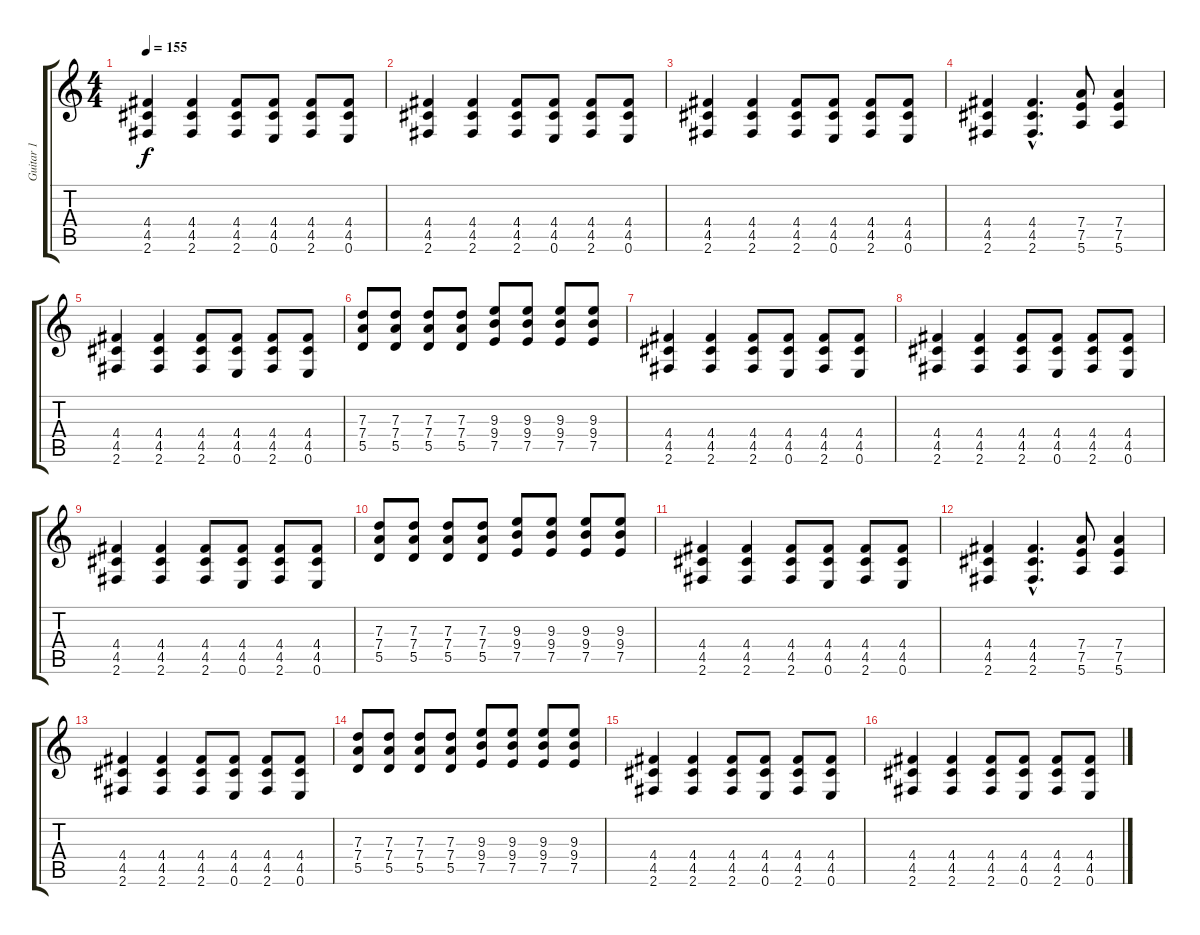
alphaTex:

\track ("Guitar 1" "Guitar 1") {instrument overdrivenguitar}
\staff {score tabs}
\tuning (E4 B3 G3 D3 A2 E2) {hide}
\ts (4 4)
\tempo 155
\clef g2
\ks c
(4.4 4.5 2.6).4{dy f instrument overdrivenguitar} (4.4 4.5 2.6).4 (4.4 4.5 2.6).8 (4.4 4.5 0.6).8 (4.4 4.5 2.6).8 (4.4 4.5 0.6).8 |
(4.4 4.5 2.6).4 (4.4 4.5 2.6).4 (4.4 4.5 2.6).8 (4.4 4.5 0.6).8 (4.4 4.5 2.6).8 (4.4 4.5 0.6).8 |
(4.4 4.5 2.6).4 (4.4 4.5 2.6).4 (4.4 4.5 2.6).8 (4.4 4.5 0.6).8 (4.4 4.5 2.6).8 (4.4 4.5 0.6).8 |
(4.4 4.5 2.6).4 (4.4{hac} 4.5{hac} 2.6{hac}).4{d} (7.4 7.5 5.6).8 (7.4 7.5 5.6).4 |
(4.4 4.5 2.6).4 (4.4 4.5 2.6).4 (4.4 4.5 2.6).8 (4.4 4.5 0.6).8 (4.4 4.5 2.6).8 (4.4 4.5 0.6).8 |
(7.3 7.4 5.5).8 (7.3 7.4 5.5).8 (7.3 7.4 5.5).8 (7.3 7.4 5.5).8 (9.3 9.4 7.5).8 (9.3 9.4 7.5).8 (9.3 9.4 7.5).8 (9.3 9.4 7.5).8 |
(4.4 4.5 2.6).4 (4.4 4.5 2.6).4 (4.4 4.5 2.6).8 (4.4 4.5 0.6).8 (4.4 4.5 2.6).8 (4.4 4.5 0.6).8 |
(4.4 4.5 2.6).4 (4.4 4.5 2.6).4 (4.4 4.5 2.6).8 (4.4 4.5 0.6).8 (4.4 4.5 2.6).8 (4.4 4.5 0.6).8 |
(4.4 4.5 2.6).4 (4.4 4.5 2.6).4 (4.4 4.5 2.6).8 (4.4 4.5 0.6).8 (4.4 4.5 2.6).8 (4.4 4.5 0.6).8 |
(7.3 7.4 5.5).8 (7.3 7.4 5.5).8 (7.3 7.4 5.5).8 (7.3 7.4 5.5).8 (9.3 9.4 7.5).8 (9.3 9.4 7.5).8 (9.3 9.4 7.5).8 (9.3 9.4 7.5).8 |
(4.4 4.5 2.6).4 (4.4 4.5 2.6).4 (4.4 4.5 2.6).8 (4.4 4.5 0.6).8 (4.4 4.5 2.6).8 (4.4 4.5 0.6).8 |
(4.4 4.5 2.6).4 (4.4{hac} 4.5{hac} 2.6{hac}).4{d} (7.4 7.5 5.6).8 (7.4 7.5 5.6).4 |
(4.4 4.5 2.6).4 (4.4 4.5 2.6).4 (4.4 4.5 2.6).8 (4.4 4.5 0.6).8 (4.4 4.5 2.6).8 (4.4 4.5 0.6).8 |
(7.3 7.4 5.5).8 (7.3 7.4 5.5).8 (7.3 7.4 5.5).8 (7.3 7.4 5.5).8 (9.3 9.4 7.5).8 (9.3 9.4 7.5).8 (9.3 9.4 7.5).8 (9.3 9.4 7.5).8 |
(4.4 4.5 2.6).4 (4.4 4.5 2.6).4 (4.4 4.5 2.6).8 (4.4 4.5 0.6).8 (4.4 4.5 2.6).8 (4.4 4.5 0.6).8 |
(4.4 4.5 2.6).4 (4.4 4.5 2.6).4 (4.4 4.5 2.6).8 (4.4 4.5 0.6).8 (4.4 4.5 2.6).8 (4.4 4.5 0.6).8
